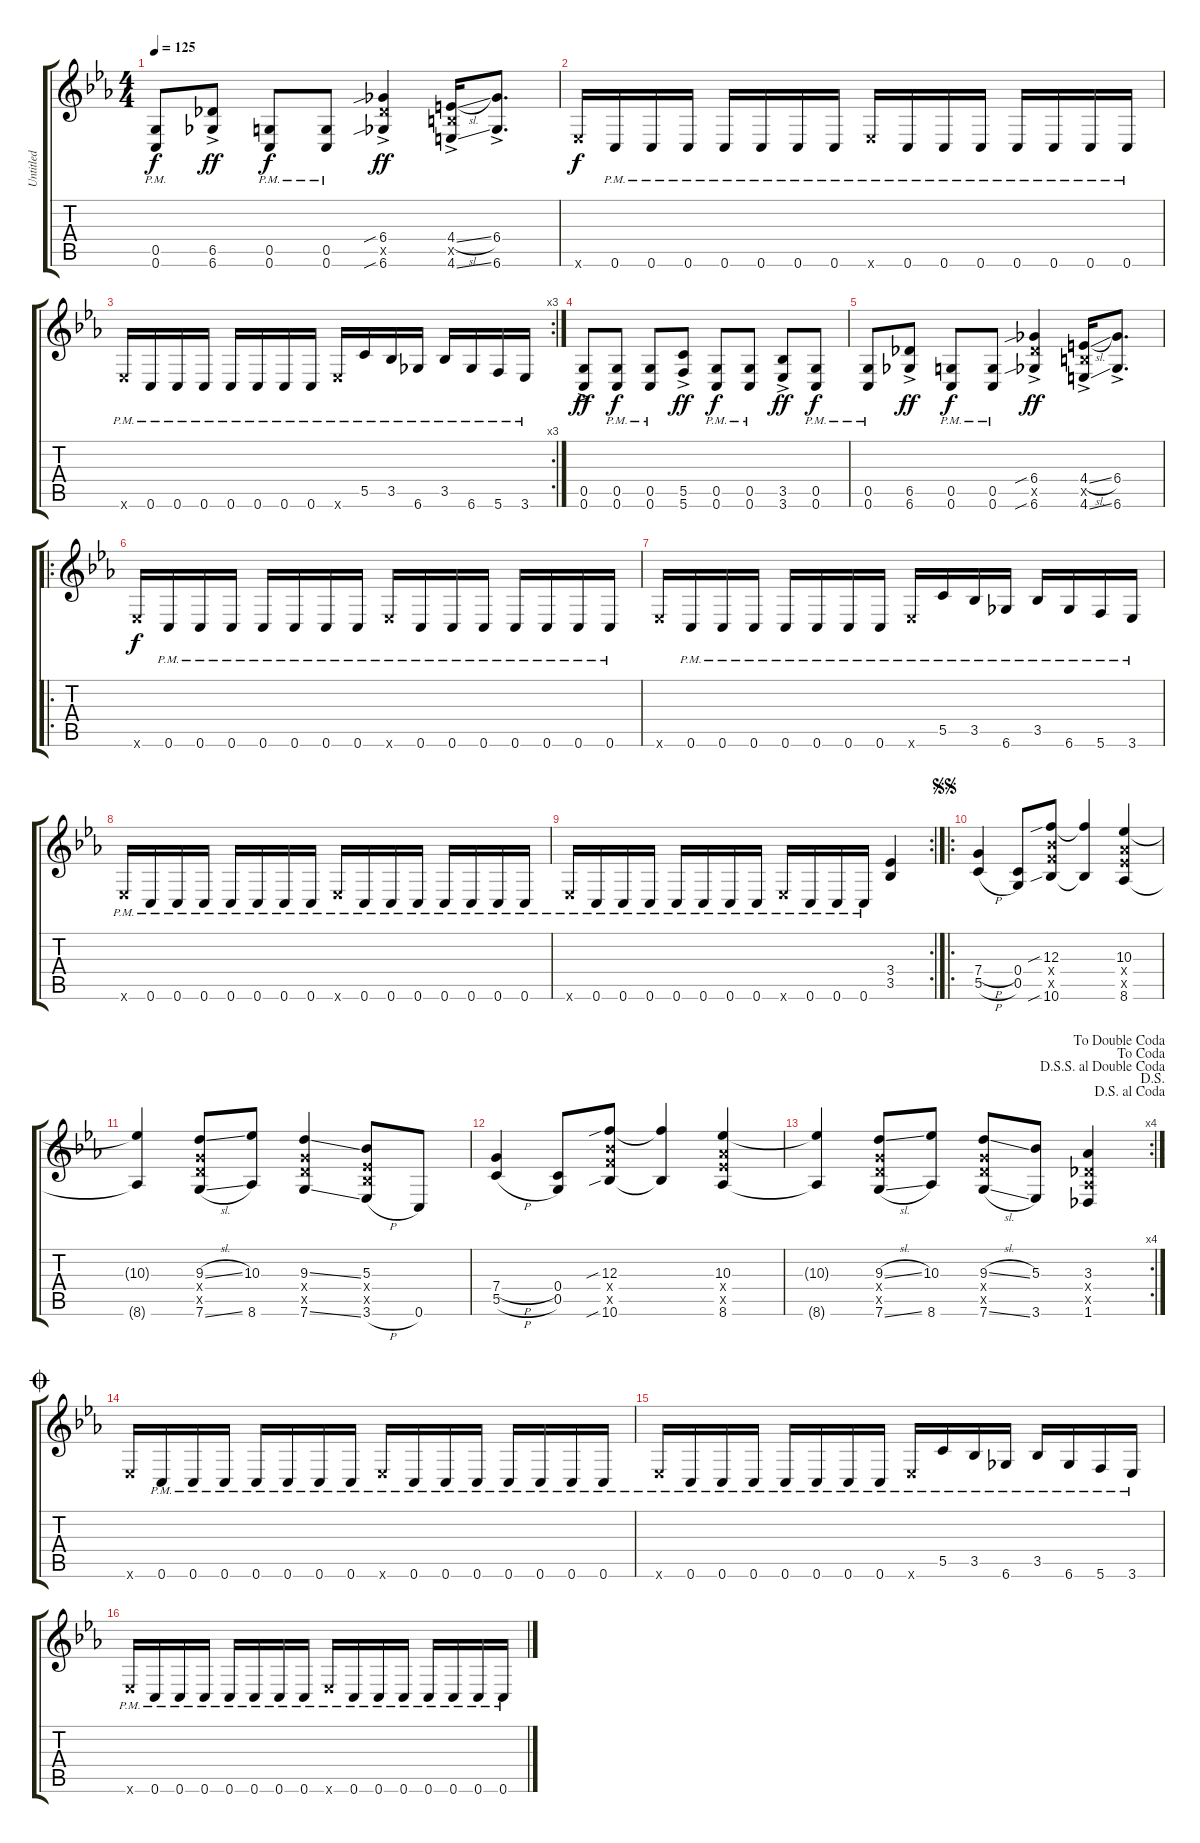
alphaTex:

\track ("Untitled" "Untitled") {instrument overdrivenguitar}
\staff {score tabs}
\tuning (D4 A3 F3 C3 G2 C2) {hide}
\ts (4 4)
\tempo 125
\clef g2
\ks eb
(0.5{pm} 0.6{pm}).8{dy f} (6.5{ac} 6.6{ac}).8{dy ff} (0.5{pm} 0.6{pm}).8{dy f} (0.5{pm} 0.6{pm}).8 (6.4{sib ac} 6.5{ac x} 6.6{sib ac}).4{dy ff} (4.4{sl ac} 4.5{ac x} 4.6{ss ac}).16 (6.4{ac} 6.6{ac}).8{d} |
3.6{x}.16{dy f} 0.6{pm}.16 0.6{pm}.16 0.6{pm}.16 0.6{pm}.16 0.6{pm}.16 0.6{pm}.16 0.6{pm}.16 3.6{pm x}.16 0.6{pm}.16 0.6{pm}.16 0.6{pm}.16 0.6{pm}.16 0.6{pm}.16 0.6{pm}.16 0.6{pm}.16 |
\rc 3
3.6{pm x}.16 0.6{pm}.16 0.6{pm}.16 0.6{pm}.16 0.6{pm}.16 0.6{pm}.16 0.6{pm}.16 0.6{pm}.16 3.6{pm x}.16 5.5{pm}.16 3.5{pm}.16 6.6{pm}.16 3.5{pm}.16 6.6{pm}.16 5.6{pm}.16 3.6{pm}.16 |
(0.5{ac} 0.6{ac}).8{dy ff} (0.5{pm} 0.6{pm}).8{dy f} (0.5{pm} 0.6{pm}).8 (5.5{ac} 5.6{ac}).8{dy ff} (0.5{pm} 0.6{pm}).8{dy f} (0.5{pm} 0.6{pm}).8 (3.5{ac} 3.6{ac}).8{dy ff} (0.5{pm} 0.6{pm}).8{dy f} |
(0.5{pm} 0.6{pm}).8 (6.5{ac} 6.6{ac}).8{dy ff} (0.5{pm} 0.6{pm}).8{dy f} (0.5{pm} 0.6{pm}).8 (6.4{sib ac} 6.5{ac x} 6.6{sib ac}).4{dy ff} (4.4{sl ac} 4.5{ac x} 4.6{ss ac}).16 (6.4{ac} 6.6{ac}).8{d} |
\ro
3.6{x}.16{dy f} 0.6{pm}.16 0.6{pm}.16 0.6{pm}.16 0.6{pm}.16 0.6{pm}.16 0.6{pm}.16 0.6{pm}.16 3.6{pm x}.16 0.6{pm}.16 0.6{pm}.16 0.6{pm}.16 0.6{pm}.16 0.6{pm}.16 0.6{pm}.16 0.6{pm}.16 |
3.6{x}.16 0.6{pm}.16 0.6{pm}.16 0.6{pm}.16 0.6{pm}.16 0.6{pm}.16 0.6{pm}.16 0.6{pm}.16 3.6{pm x}.16 5.5{pm}.16 3.5{pm}.16 6.6{pm}.16 3.5{pm}.16 6.6{pm}.16 5.6{pm}.16 3.6{pm}.16 |
3.6{pm x}.16 0.6{pm}.16 0.6{pm}.16 0.6{pm}.16 0.6{pm}.16 0.6{pm}.16 0.6{pm}.16 0.6{pm}.16 3.6{pm x}.16 0.6{pm}.16 0.6{pm}.16 0.6{pm}.16 0.6{pm}.16 0.6{pm}.16 0.6{pm}.16 0.6{pm}.16 |
\rc 2
3.6{pm x}.16 0.6{pm}.16 0.6{pm}.16 0.6{pm}.16 0.6{pm}.16 0.6{pm}.16 0.6{pm}.16 0.6{pm}.16 3.6{pm x}.16 0.6{pm}.16 0.6{pm}.16 0.6{pm}.16 (3.4 3.5).4 |
\ro
\jump segnosegno
(7.4{h} 5.5{h}).4 (0.4 0.5).8 (12.3{sib} 10.4{x} 10.5{x} 10.6{sib}).8 (12.3{t} 10.6{t}).4 (10.3 8.4{x} 8.5{x} 8.6).4 |
(10.3{t} 8.6{t}).4 (9.3{sl} 7.4{x} 7.5{x} 7.6{sl}).8 (10.3 8.6).8 (9.3{ss} 7.4{x} 7.5{x} 7.6{ss}).4 (5.3 3.4{x} 3.5{x} 3.6{h}).8 0.6.8 |
(7.4{h} 5.5{h}).4 (0.4 0.5).8 (12.3{sib} 10.4{x} 10.5{x} 10.6{sib}).8 (12.3{t} 10.6{t}).4 (10.3 8.4{x} 8.5{x} 8.6).4 |
\rc 4
\jump dalsegno
\jump dalsegnoalcoda
\jump dalsegnosegnoaldoublecoda
\jump dacoda
\jump dadoublecoda
(10.3{t} 8.6{t}).4 (9.3{sl} 7.4{x} 7.5{x} 7.6{sl}).8 (10.3 8.6).8 (9.3{sl} 7.4{x} 7.5{x} 7.6{sl}).8 (5.3 3.6).8 (3.3 1.4{x} 1.5{x} 1.6).4 |
\jump coda
3.6{x}.16 0.6{pm}.16 0.6{pm}.16 0.6{pm}.16 0.6{pm}.16 0.6{pm}.16 0.6{pm}.16 0.6{pm}.16 3.6{pm x}.16 0.6{pm}.16 0.6{pm}.16 0.6{pm}.16 0.6{pm}.16 0.6{pm}.16 0.6{pm}.16 0.6{pm}.16 |
3.6{pm x}.16 0.6{pm}.16 0.6{pm}.16 0.6{pm}.16 0.6{pm}.16 0.6{pm}.16 0.6{pm}.16 0.6{pm}.16 3.6{pm x}.16 5.5{pm}.16 3.5{pm}.16 6.6{pm}.16 3.5{pm}.16 6.6{pm}.16 5.6{pm}.16 3.6{pm}.16 |
3.6{pm x}.16 0.6{pm}.16 0.6{pm}.16 0.6{pm}.16 0.6{pm}.16 0.6{pm}.16 0.6{pm}.16 0.6{pm}.16 3.6{pm x}.16 0.6{pm}.16 0.6{pm}.16 0.6{pm}.16 0.6{pm}.16 0.6{pm}.16 0.6{pm}.16 0.6{pm}.16
